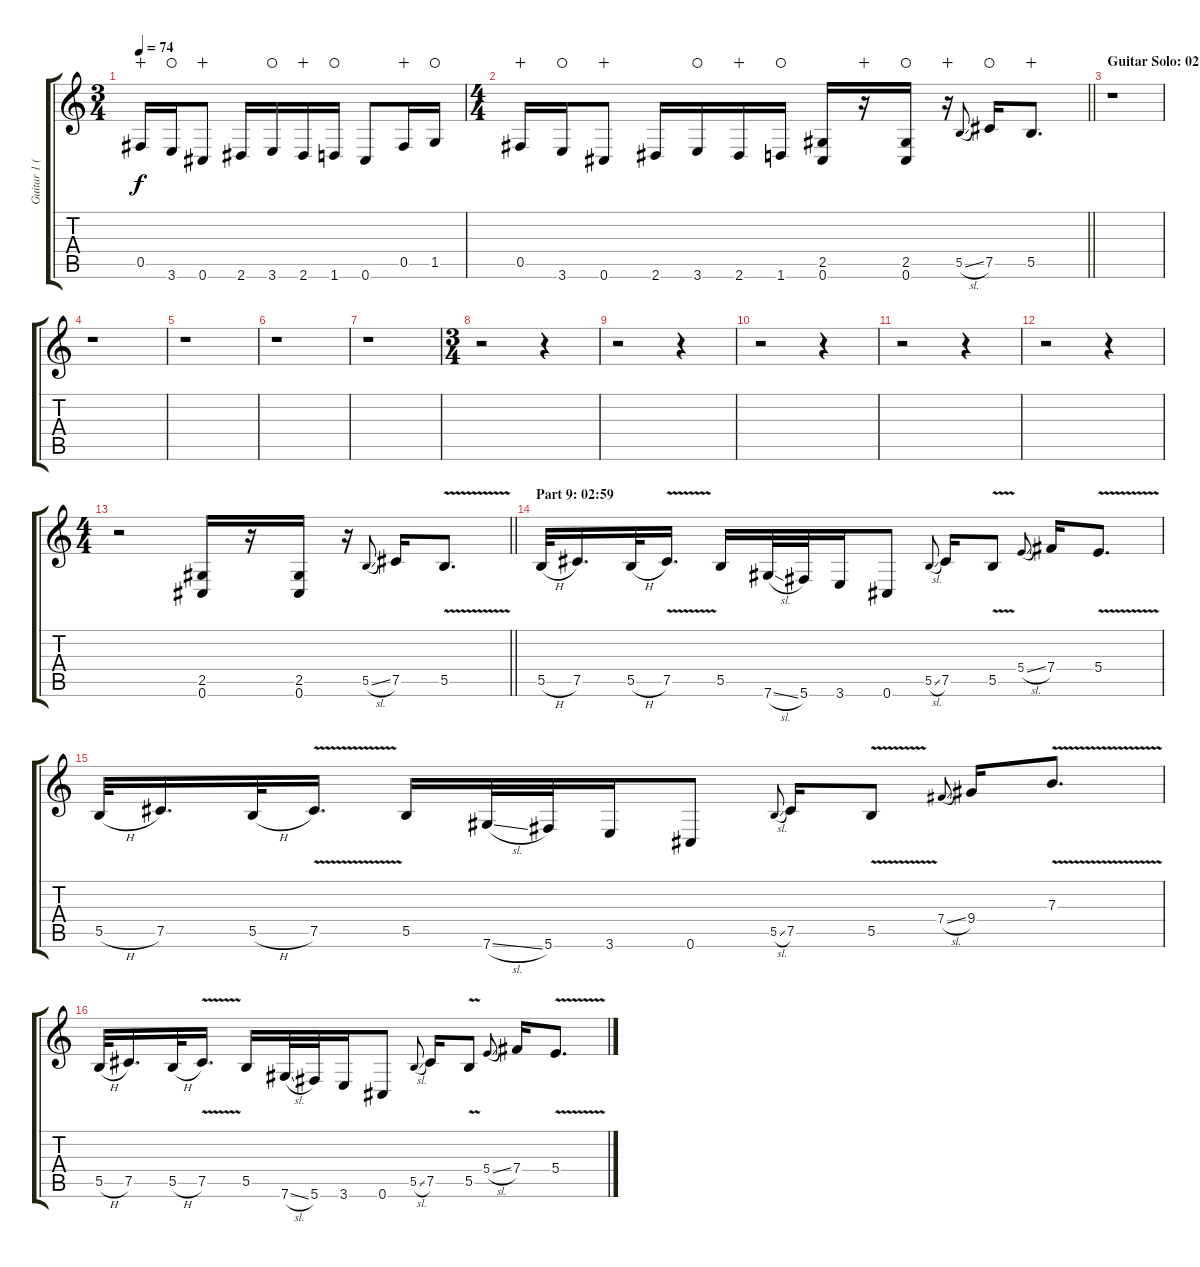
\track ("Guitar 1 (Distortion)" "Guitar 1 (") {instrument distortionguitar}
\staff {score tabs}
\tuning (Db4 Ab3 E3 B2 Gb2 Db2) {hide}
\ts (3 4)
\tempo 74
\clef g2
\ks c
0.5.16{dy f wahc} 3.6.16{waho} 0.6.8{wahc} 2.6.16 3.6.16{waho} 2.6.16{wahc} 1.6.16{waho} 0.6.8 0.5.16{wahc} 1.5.16{waho} |
\ts (4 4)
\barLineRight lightlight
0.5.16{wahc} 3.6.16{waho} 0.6.8{wahc} 2.6.16 3.6.16{waho} 2.6.16{wahc} 1.6.16{waho} (2.5 0.6).16 r.16{wahc} (2.5 0.6).16{waho} r.16{wahc} 5.5{sl}.8{gr onbeat} 7.5.16{waho} 5.5.8{d wahc} |
\section ("" "Guitar Solo: 02:27")
r.1 |
r.1 |
r.1 |
r.1 |
r.1 |
\ts (3 4)
r.2 r.4 |
r.2 r.4 |
r.2 r.4 |
r.2 r.4 |
r.2 r.4 |
\ts (4 4)
\barLineRight lightlight
r.2 (2.5 0.6).16 r.16 (2.5 0.6).16 r.16 5.5{sl}.8{gr onbeat} 7.5.16 5.5{v}.8{d} |
\section ("" "Part 9: 02:59")
5.5{h}.32 7.5.16{d} 5.5{h}.32 7.5{v}.16{d} 5.5.16 7.6{sl}.32 5.6.32 3.6.16 0.6.8 5.5{sl}.8{gr onbeat} 7.5.16 5.5{v}.8 5.4{sl}.8{gr onbeat} 7.4.16 5.4{v}.8{d} |
5.5{h}.32 7.5.16{d} 5.5{h}.32 7.5{v}.16{d} 5.5.16 7.6{sl}.32 5.6.32 3.6.16 0.6.8 5.5{sl}.8{gr onbeat} 7.5.16 5.5{v}.8 7.4{sl}.8{gr onbeat} 9.4.16 7.3{v}.8{d} |
5.5{h}.32 7.5.16{d} 5.5{h}.32 7.5{v}.16{d} 5.5.16 7.6{sl}.32 5.6.32 3.6.16 0.6.8 5.5{sl}.8{gr onbeat} 7.5.16 5.5{v}.8 5.4{sl}.8{gr onbeat} 7.4.16 5.4{v}.8{d}
